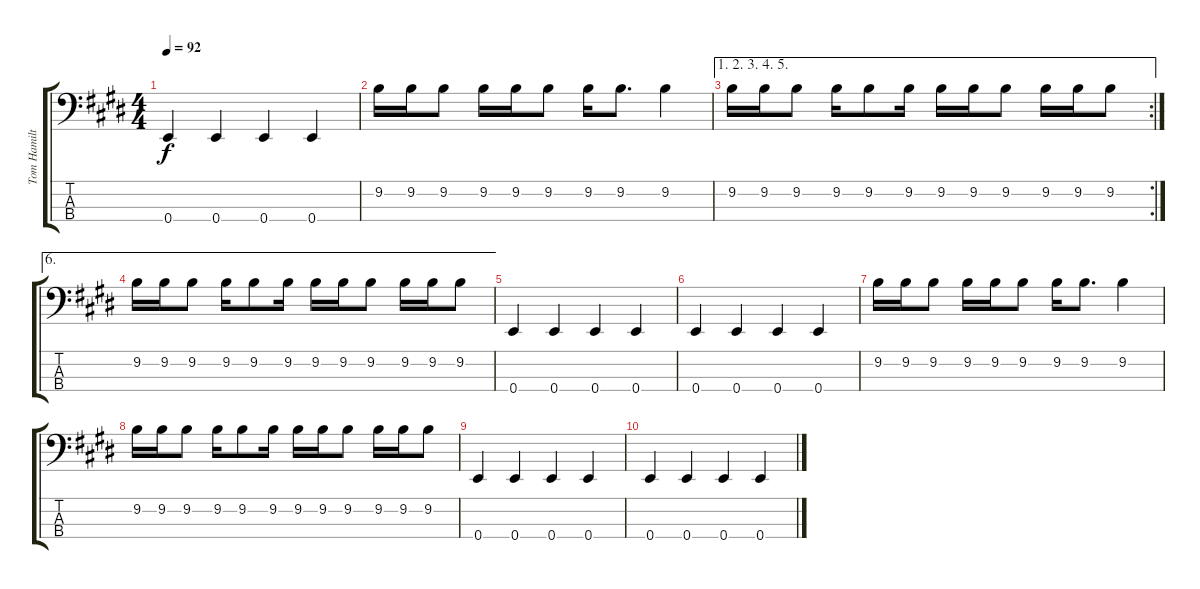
\track ("Tom Hamilton" "Tom Hamilt") {instrument electricbassfinger}
\staff {score tabs}
\tuning (G2 D2 A1 E1) {hide}
\ts (4 4)
\tempo 92
\clef f4
\ks e
0.4.4{dy f} 0.4.4 0.4.4 0.4.4 |
9.2.16 9.2.16 9.2.8 9.2.16 9.2.16 9.2.8 9.2.16 9.2.8{d} 9.2.4 |
\ae (1 2 3 4 5)
\rc 2
9.2.16 9.2.16 9.2.8 9.2.16 9.2.8 9.2.16 9.2.16 9.2.16 9.2.8 9.2.16 9.2.16 9.2.8 |
\ae 6
9.2.16 9.2.16 9.2.8 9.2.16 9.2.8 9.2.16 9.2.16 9.2.16 9.2.8 9.2.16 9.2.16 9.2.8 |
0.4.4 0.4.4 0.4.4 0.4.4 |
0.4.4 0.4.4 0.4.4 0.4.4 |
9.2.16 9.2.16 9.2.8 9.2.16 9.2.16 9.2.8 9.2.16 9.2.8{d} 9.2.4 |
9.2.16 9.2.16 9.2.8 9.2.16 9.2.8 9.2.16 9.2.16 9.2.16 9.2.8 9.2.16 9.2.16 9.2.8 |
0.4.4 0.4.4 0.4.4 0.4.4 |
0.4.4 0.4.4 0.4.4 0.4.4
